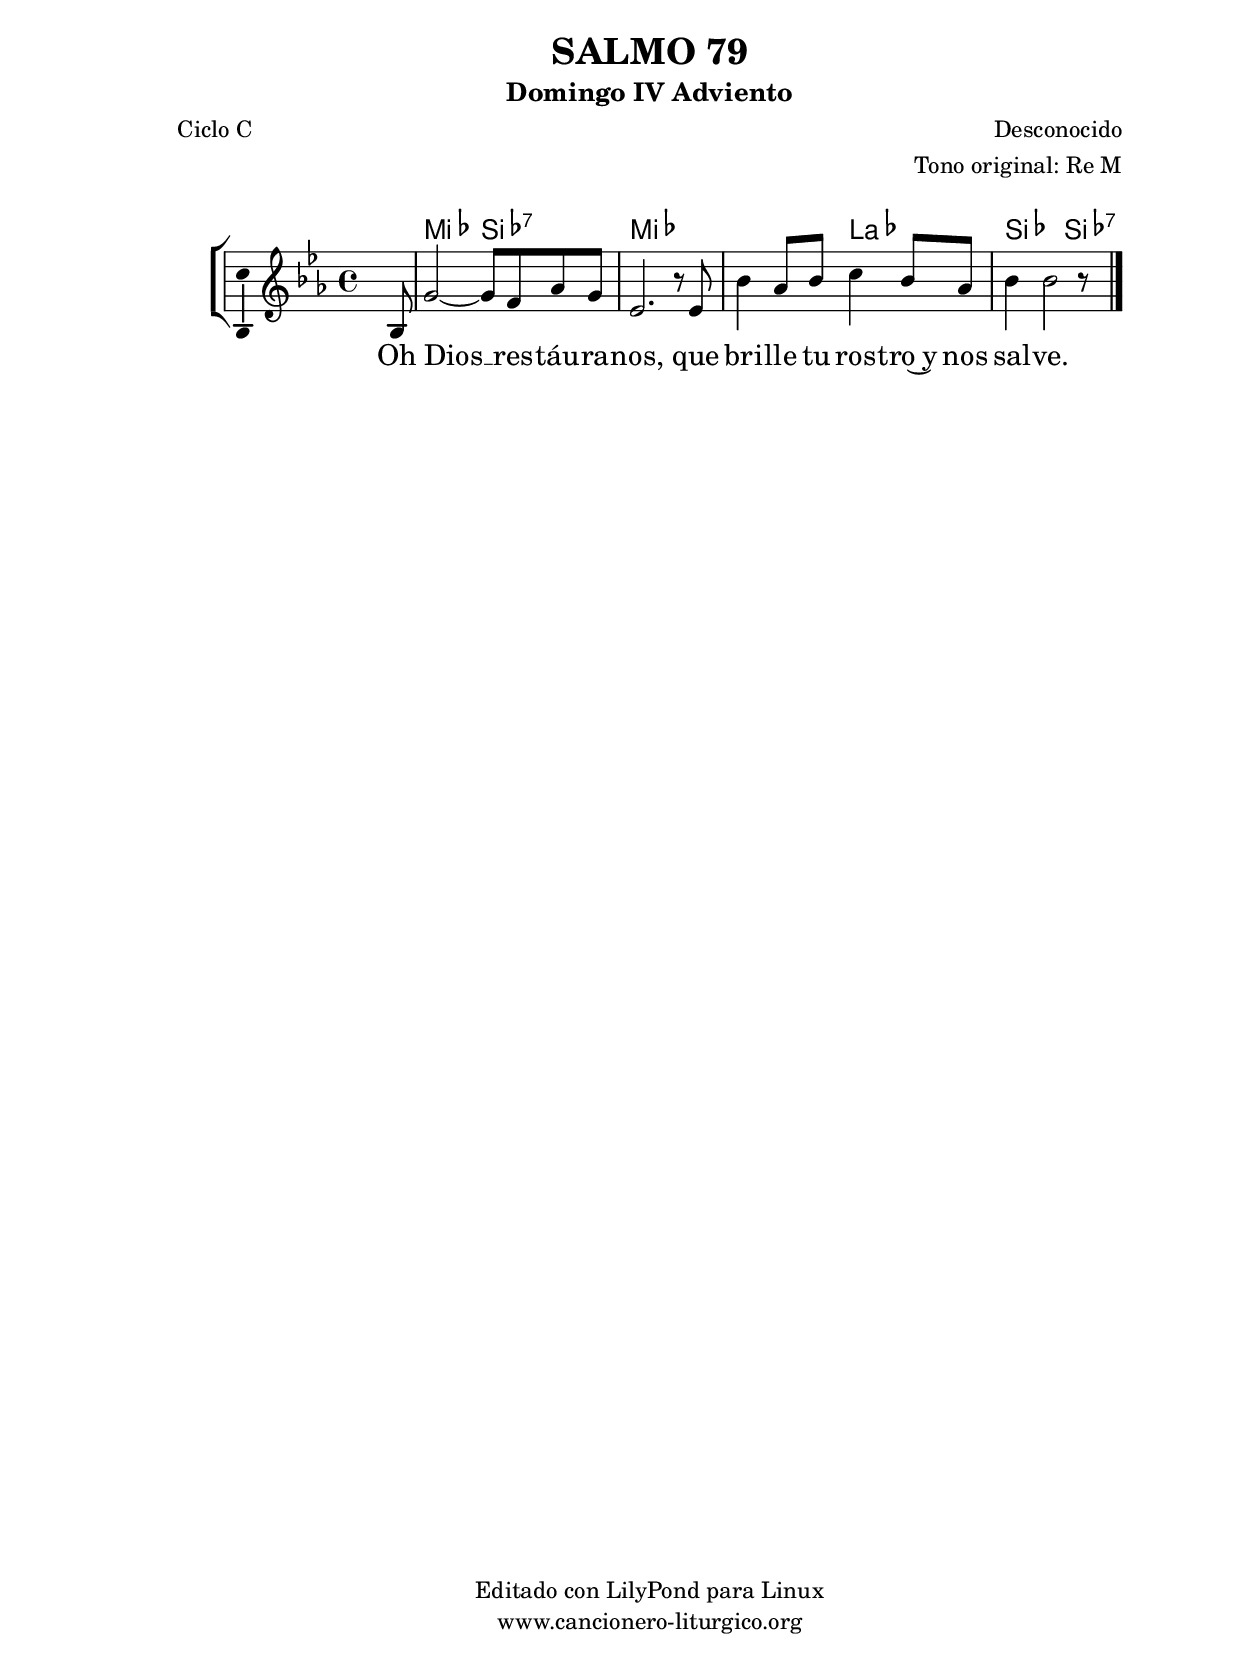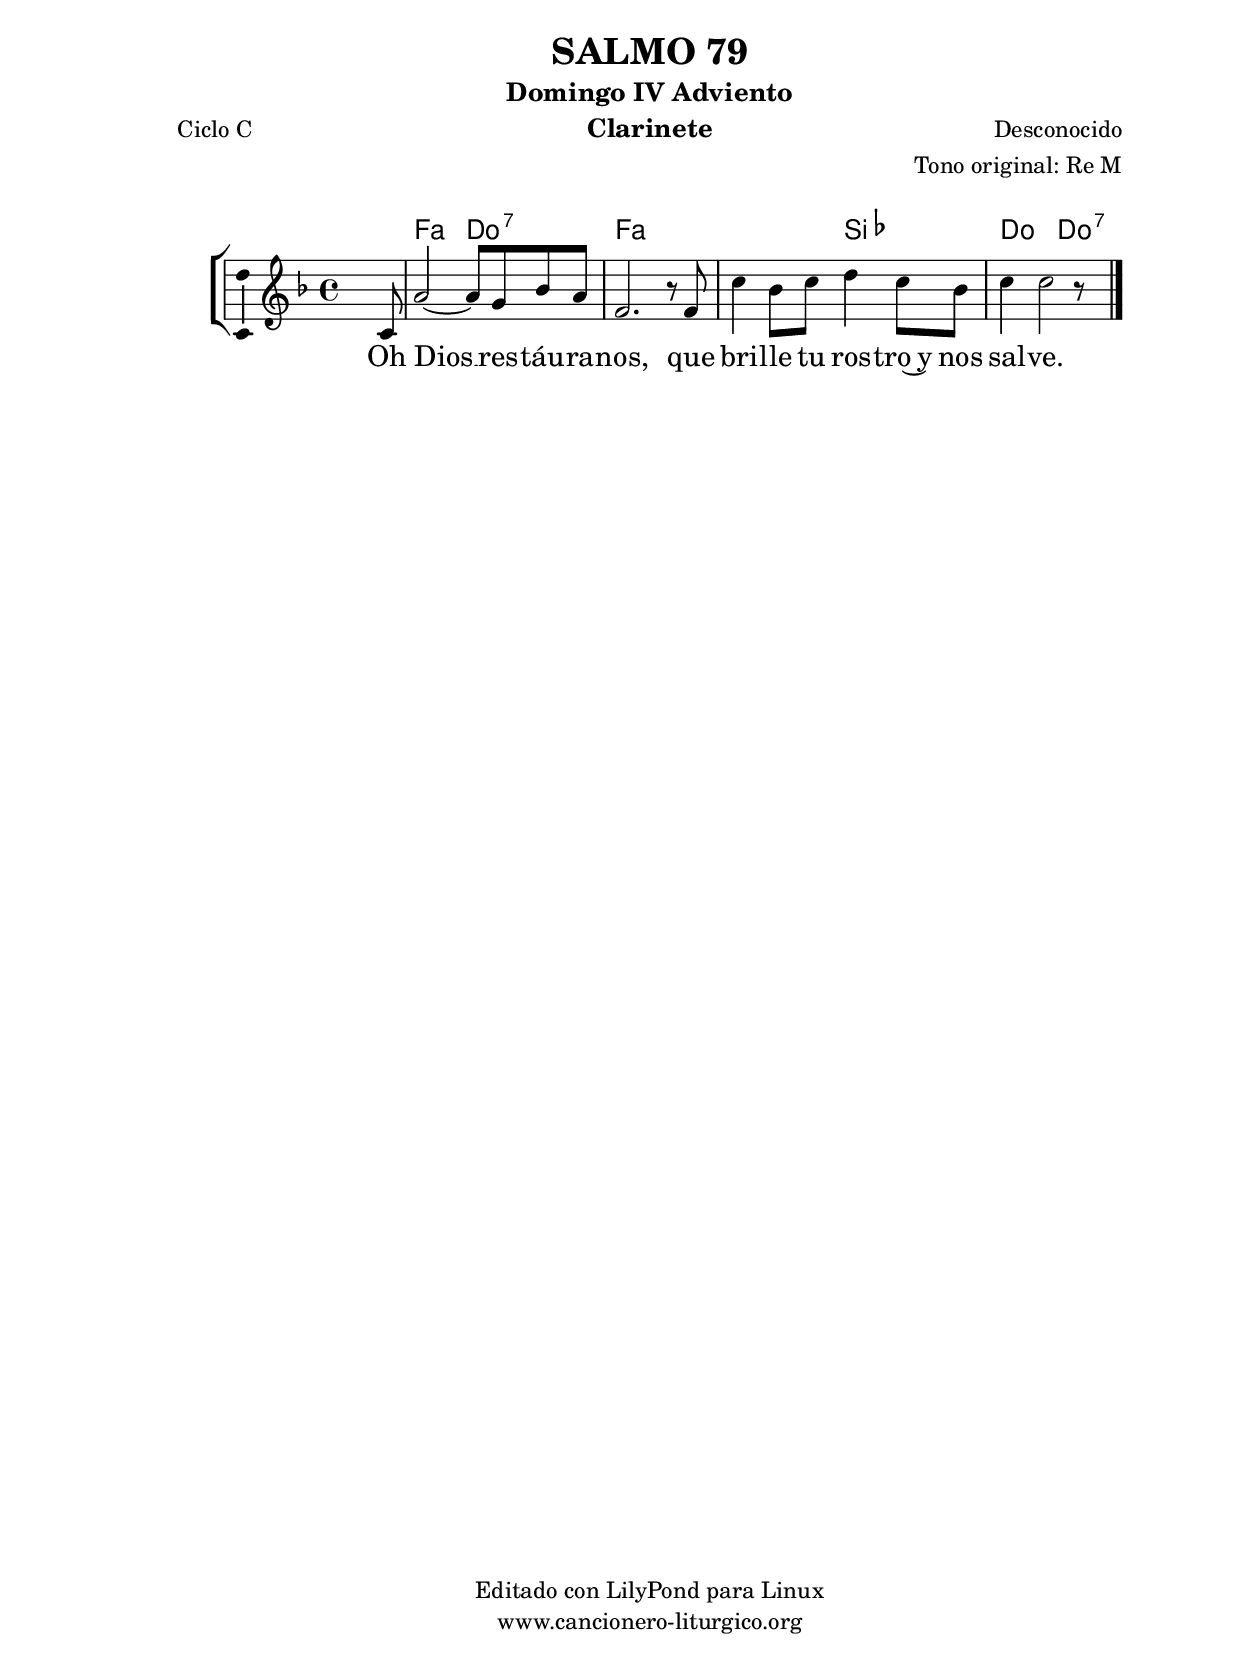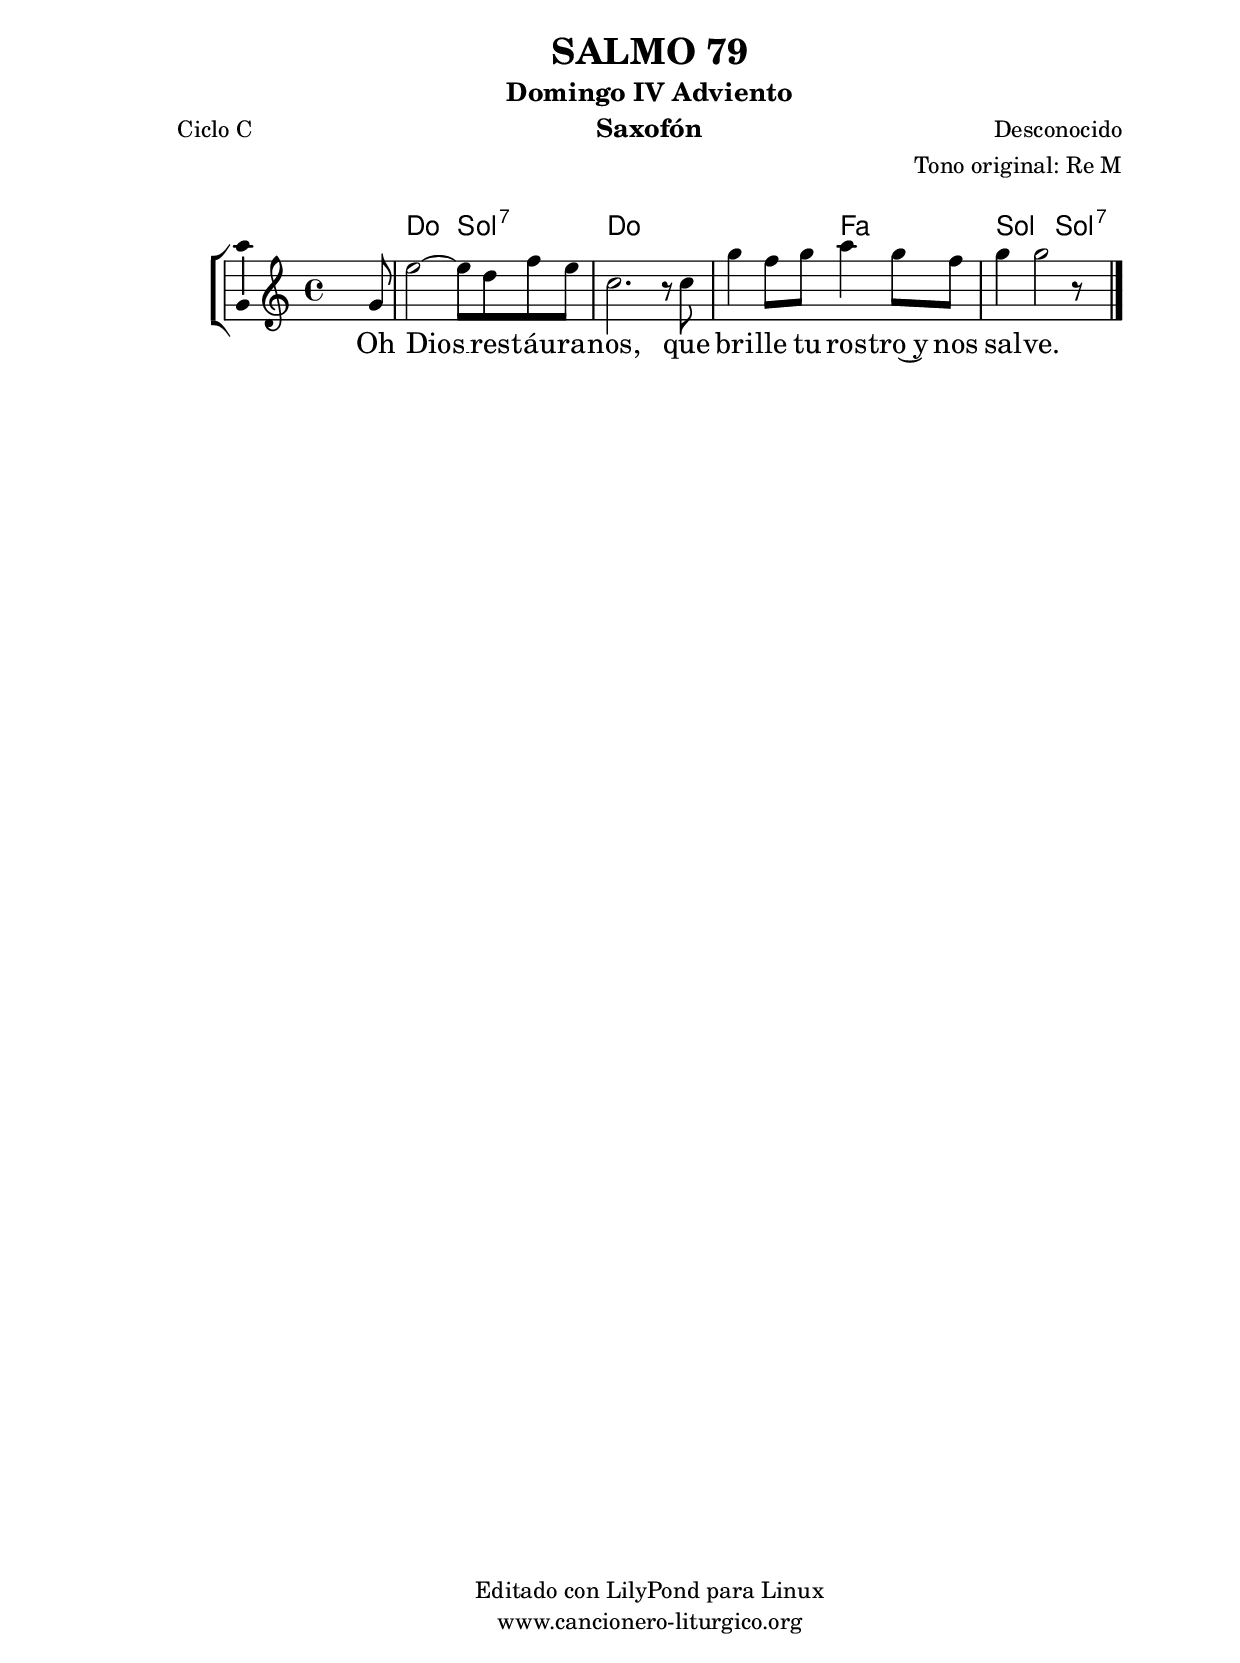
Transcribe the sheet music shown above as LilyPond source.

%
%para convertir .midi en .wav:
%timidity filename.midi -Ow -o finename.wav
%
%
%Para convertir de .wav a .mp3:
%lame -h -m j filename.wav
%
%
%para escuchar el midi:
%timidity nombrefichero.midi
%


%versión de lilypond para la que se ha escrito esta partitura:
\version "2.16.0"

	%Tamaño papel
	#(set-default-paper-size "a4")
	%Tamaño partitura
	#(set-global-staff-size 20)
	%No responde al pulsar sobre una nota
	#(ly:set-option 'point-and-click #f)

%parámetros del encabezamiento:
\header {
	title = "SALMO 79"
	subtitle = "Domingo IV Adviento"
	composer = "Desconocido"
	poet = "Ciclo C"
	meter = ""
	arranger = "Tono original: Re M"
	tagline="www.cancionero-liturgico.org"
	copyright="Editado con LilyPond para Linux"
	}

%parámetros asociados al papel:
\paper  {
	oddHeaderMarkup = \markup {\fill-line { \on-the-fly #not-first-page \fromproperty #'header:title \on-the-fly #not-first-page \fromproperty #'header:composer }}
	evenHeaderMarkup = \markup {\fill-line { \fromproperty #'header:composer \fromproperty #'header:title }}
	#(set-paper-size "a4")
	print-page-number = ##f
	first-page-number = 1
	print-first-page-number = ##f
%	head-separation = 3.0 \cm
	top-margin = 2.0 \cm
	bottom-margin = 0.5\cm
%%%	bottom-margin = -1.0\cm
	left-margin = 3.0 \cm
	line-width = 16.0 \cm 
	indent = 8\mm
	interscoreline = 2.\mm
	between-system-space = 15\mm
%	para que las partituras no llenen la hoja:
	ragged-bottom = ##t
%	idem para la última hoja:
	ragged-last-bottom = ##f
%	para que las partituras llenen el ancho del papel:
	ragged-last = ##f
	after-title-space = 2.5 \cm
%page-count=1
system-count=1

	%Flexible Vertical Spacing
%	markup-markup-spacing =
%	#'((basic-distance . 15) (minimum-distance . 15) (padding . 3))
	markup-system-spacing =
	#'((basic-distance . 15) (minimum-distance . 15) (padding . 3))
	system-system-spacing =
	#'((basic-distance . 15) (minimum-distance . 15) (padding . 3))
	score-system-spacing =
	#'((basic-distance . 15) (minimum-distance . 15) (padding . 5))
%	top-system-spacing = % header
%	#'((basic-distance . 8) (minimum-distance . 0) (padding . 3))
%	top-markup-spacing =
%	#'((basic-distance . 20) (minimum-distance . 20) (padding . 3))
	last-bottom-spacing = % footer
	#'((basic-distance . 5) (minimum-distance . 5) (padding . 3))
%	score-markup-spacing =
%	#'((basic-distance . 16) (minimum-distance . 13) (padding . 3))

	}


%parámetros que afectan a toda la partitura:
global =  {
	%clave de sol (G):
	\clef G
	%armadura:
	\transpose d ees
	\key d \major
	\tempo 4=80
	\set Score.tempoHideNote = ##t
	}


acordes = {
	\italianChords
	\chordmode {
	\transpose d ees
{

s1 d2 a:7 d s d g a a:7

	}
	}
}


melodia = 
	\transpose d ees
{
	\relative c'{
\time 4/4

s2 s4 s8 a8
fis'2~fis8 e g fis
d2. r8 d8
a'4 g8 a b4 a8 g
a4 a2 r8 s8

	\bar "|."
	}
	}


texto = \lyricmode {
Oh Dios __ res -- táu -- ra -- nos,
que bri -- lle tu ros -- tro~y nos sal -- ve.
	}


acordesStaff = \context ChordNames = acordesStaff <<
	\set chordChanges = ##t
	\acordes
	>>


vozStaff = \context Voice = vozStaff
\with {\consists "Ambitus_engraver"}
<<
%	\set Staff.instrumentName = ""
%	\set Staff.shortInstrumentName = ""
%	\set Staff.midiInstrument = #"clarinet"
%	\set Staff.midiInstrument = #"cello"
%	\set Staff.midiInstrument = #"flute"
	\set Staff.midiInstrument = #"electric guitar (jazz)"
%	\set Staff.midiInstrument = #"english horn"
%	\set Staff.midiInstrument = #"violin"
%	\set Staff.midiInstrument = #"glockenspiel"
	\set Staff.midiMinimumVolume = #0.7
	\set Staff.midiMaximumVolume = #0.9
	\global
	\melodia
	>>


textoStaff = \context Lyrics = textoStaff <<
	\lyricsto vozStaff \texto
	>>

\book {
	\score {
		\context ChoirStaff {
			\override StaffGroup.SystemStartBracket #'collapse-height = #1
			\override Score.SystemStartBar #'collapse-height = #1
			<<
			\acordesStaff
			\vozStaff
			\textoStaff
			>>
			}
		\layout {
	    		\context {
				\Lyrics
				\override LyricText #'font-size = #2
				}
	   		 \context {
				\Score
				%fontSize = #3
				\override StaffSymbol #'staff-space = #(magstep +3)
				%\override Beam #'thickness = #0.55
				%\override SpacingSpanner #'spacing-increment = #1.0
				%\override Slur #'height-limit = #1.5
				}
			}
		}
	\score {
		\unfoldRepeats
		\context ChoirStaff {
			<<
			\acordesStaff
			\vozStaff
			>>
			}
		\midi {
	  		\context {
	  			\Score
				tempoWholesPerMinute = #(ly:make-moment 70 4)
				}
			}
		}
	}

%Partitura para clarinete
#(define output-suffix "C")
\book {
	\header{
		instrument = "Clarinete"
		}
	\score {
		\context ChoirStaff {
			\override StaffGroup.SystemStartBracket #'collapse-height = #1
			\override Score.SystemStartBar #'collapse-height = #1
\transpose c d
			<<
			\acordesStaff
			\vozStaff
			\textoStaff
			>>
			}
		\layout {
	    		\context {
				\Lyrics
				\override LyricText #'font-size = #2
				}
	   		 \context {
				\Score
				%fontSize = #3
				\override StaffSymbol #'staff-space = #(magstep +3)
				%\override Beam #'thickness = #0.55
				%\override SpacingSpanner #'spacing-increment = #1.0
				%\override Slur #'height-limit = #1.5
				}
			}
		}
	}

%Partitura para saxofón
#(define output-suffix "S")
\book {
	\header{
		instrument = "Saxofón"
		}
	\score {
		\context ChoirStaff {
			\override StaffGroup.SystemStartBracket #'collapse-height = #1
			\override Score.SystemStartBar #'collapse-height = #1
\transpose c a
			<<
			\acordesStaff
			\vozStaff
			\textoStaff
			>>
			}
		\layout {
	    		\context {
				\Lyrics
				\override LyricText #'font-size = #2
				}
	   		 \context {
				\Score
				%fontSize = #3
				\override StaffSymbol #'staff-space = #(magstep +3)
				%\override Beam #'thickness = #0.55
				%\override SpacingSpanner #'spacing-increment = #1.0
				%\override Slur #'height-limit = #1.5
				}
			}
		}
	}

